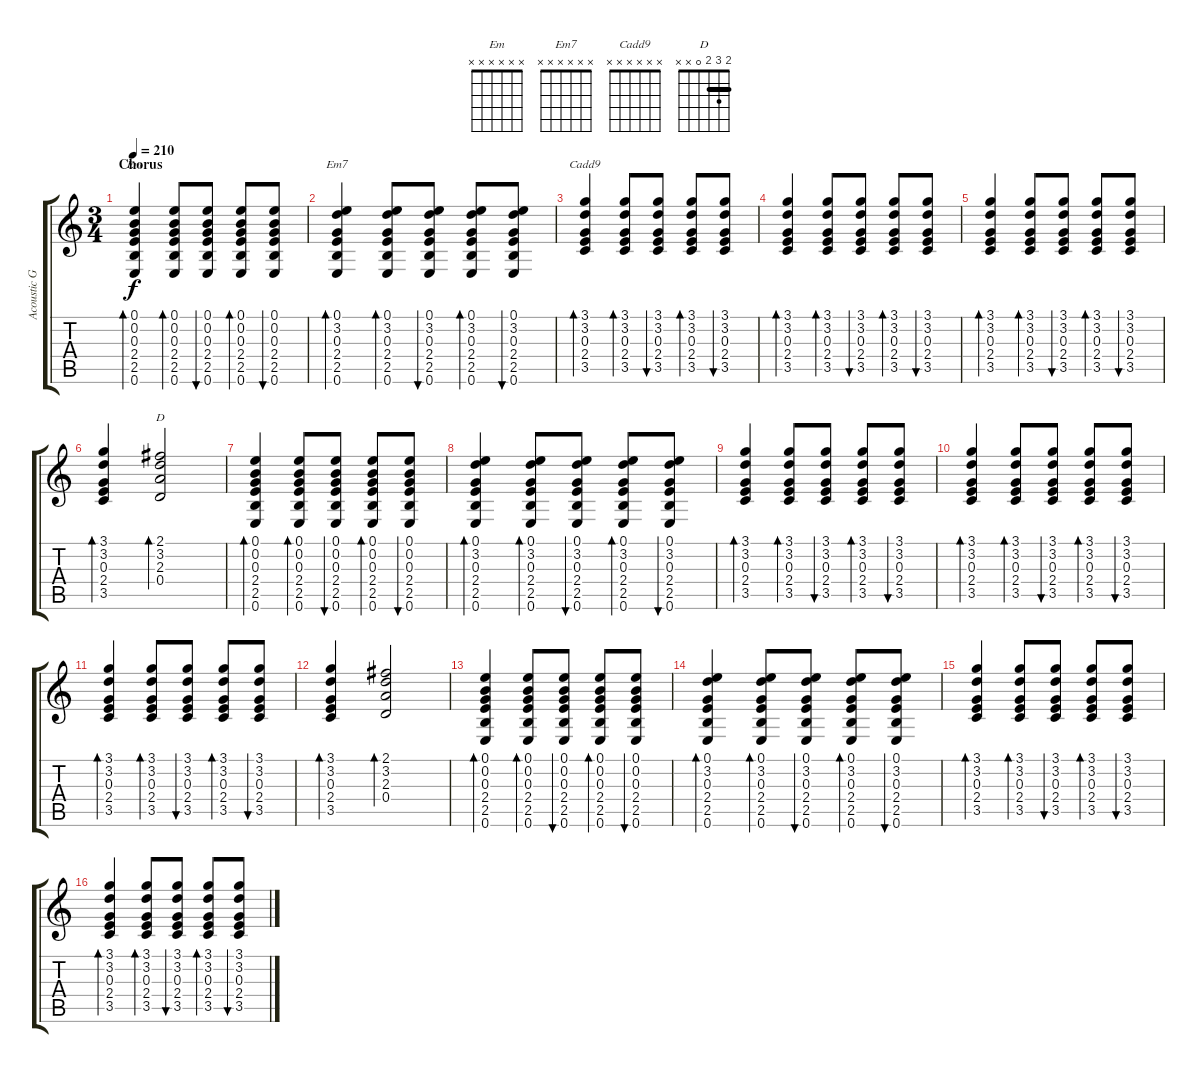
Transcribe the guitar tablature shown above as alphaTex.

\track ("Acoustic Guitar" "Acoustic G") {instrument acousticguitarsteel}
\staff {score tabs}
\tuning (E4 B3 G3 D3 A2 E2) {hide}
\chord ("Em" x x x x x x)
\chord ("Em7" x x x x x x)
\chord ("Cadd9" x x x x x x)
\chord ("D" 2 3 2 0 x x) {barre 2}
\ts (3 4)
\section ("" "Chorus")
\tempo 210
\clef g2
\ks c
(0.1 0.2 0.3 2.4 2.5 0.6).4{bd 60 ch "Em" dy f} (0.1 0.2 0.3 2.4 2.5 0.6).8{bd 60} (0.1 0.2 0.3 2.4 2.5 0.6).8{bu 60} (0.1 0.2 0.3 2.4 2.5 0.6).8{bd 60} (0.1 0.2 0.3 2.4 2.5 0.6).8{bu 60} |
(0.1 3.2 0.3 2.4 2.5 0.6).4{bd 60 ch "Em7"} (0.1 3.2 0.3 2.4 2.5 0.6).8{bd 60} (0.1 3.2 0.3 2.4 2.5 0.6).8{bu 60} (0.1 3.2 0.3 2.4 2.5 0.6).8{bd 60} (0.1 3.2 0.3 2.4 2.5 0.6).8{bu 60} |
(3.1 3.2 0.3 2.4 3.5).4{bd 60 ch "Cadd9"} (3.1 3.2 0.3 2.4 3.5).8{bd 60} (3.1 3.2 0.3 2.4 3.5).8{bu 60} (3.1 3.2 0.3 2.4 3.5).8{bd 60} (3.1 3.2 0.3 2.4 3.5).8{bu 60} |
(3.1 3.2 0.3 2.4 3.5).4{bd 60} (3.1 3.2 0.3 2.4 3.5).8{bd 60} (3.1 3.2 0.3 2.4 3.5).8{bu 60} (3.1 3.2 0.3 2.4 3.5).8{bd 60} (3.1 3.2 0.3 2.4 3.5).8{bu 60} |
(3.1 3.2 0.3 2.4 3.5).4{bd 60} (3.1 3.2 0.3 2.4 3.5).8{bd 60} (3.1 3.2 0.3 2.4 3.5).8{bu 60} (3.1 3.2 0.3 2.4 3.5).8{bd 60} (3.1 3.2 0.3 2.4 3.5).8{bu 60} |
(3.1 3.2 0.3 2.4 3.5).4{bd 60} (2.1 3.2 2.3 0.4).2{bd 60 ch "D"} |
(0.1 0.2 0.3 2.4 2.5 0.6).4{bd 60} (0.1 0.2 0.3 2.4 2.5 0.6).8{bd 60} (0.1 0.2 0.3 2.4 2.5 0.6).8{bu 60} (0.1 0.2 0.3 2.4 2.5 0.6).8{bd 60} (0.1 0.2 0.3 2.4 2.5 0.6).8{bu 60} |
(0.1 3.2 0.3 2.4 2.5 0.6).4{bd 60} (0.1 3.2 0.3 2.4 2.5 0.6).8{bd 60} (0.1 3.2 0.3 2.4 2.5 0.6).8{bu 60} (0.1 3.2 0.3 2.4 2.5 0.6).8{bd 60} (0.1 3.2 0.3 2.4 2.5 0.6).8{bu 60} |
(3.1 3.2 0.3 2.4 3.5).4{bd 60} (3.1 3.2 0.3 2.4 3.5).8{bd 60} (3.1 3.2 0.3 2.4 3.5).8{bu 60} (3.1 3.2 0.3 2.4 3.5).8{bd 60} (3.1 3.2 0.3 2.4 3.5).8{bu 60} |
(3.1 3.2 0.3 2.4 3.5).4{bd 60} (3.1 3.2 0.3 2.4 3.5).8{bd 60} (3.1 3.2 0.3 2.4 3.5).8{bu 60} (3.1 3.2 0.3 2.4 3.5).8{bd 60} (3.1 3.2 0.3 2.4 3.5).8{bu 60} |
(3.1 3.2 0.3 2.4 3.5).4{bd 60} (3.1 3.2 0.3 2.4 3.5).8{bd 60} (3.1 3.2 0.3 2.4 3.5).8{bu 60} (3.1 3.2 0.3 2.4 3.5).8{bd 60} (3.1 3.2 0.3 2.4 3.5).8{bu 60} |
(3.1 3.2 0.3 2.4 3.5).4{bd 60} (2.1 3.2 2.3 0.4).2{bd 60} |
(0.1 0.2 0.3 2.4 2.5 0.6).4{bd 60} (0.1 0.2 0.3 2.4 2.5 0.6).8{bd 60} (0.1 0.2 0.3 2.4 2.5 0.6).8{bu 60} (0.1 0.2 0.3 2.4 2.5 0.6).8{bd 60} (0.1 0.2 0.3 2.4 2.5 0.6).8{bu 60} |
(0.1 3.2 0.3 2.4 2.5 0.6).4{bd 60} (0.1 3.2 0.3 2.4 2.5 0.6).8{bd 60} (0.1 3.2 0.3 2.4 2.5 0.6).8{bu 60} (0.1 3.2 0.3 2.4 2.5 0.6).8{bd 60} (0.1 3.2 0.3 2.4 2.5 0.6).8{bu 60} |
(3.1 3.2 0.3 2.4 3.5).4{bd 60} (3.1 3.2 0.3 2.4 3.5).8{bd 60} (3.1 3.2 0.3 2.4 3.5).8{bu 60} (3.1 3.2 0.3 2.4 3.5).8{bd 60} (3.1 3.2 0.3 2.4 3.5).8{bu 60} |
(3.1 3.2 0.3 2.4 3.5).4{bd 60} (3.1 3.2 0.3 2.4 3.5).8{bd 60} (3.1 3.2 0.3 2.4 3.5).8{bu 60} (3.1 3.2 0.3 2.4 3.5).8{bd 60} (3.1 3.2 0.3 2.4 3.5).8{bu 60}
